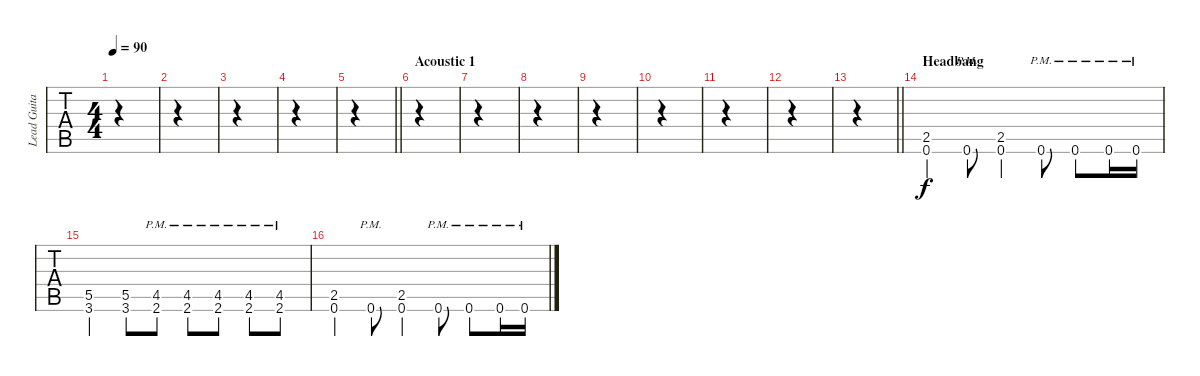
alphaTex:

\track ("Lead Guitar" "Lead Guita") {instrument distortionguitar}
\staff {tabs}
\tuning (D4 A3 F3 C3 G2 D2) {hide}
\ts (4 4)
\tempo 90
\clef g2
\ks c
|
|
|
|
\barLineRight lightlight
|
\section ("" "Acoustic 1")
|
|
|
|
|
|
|
\barLineRight lightlight
|
\section ("" "Headbang")
(2.5 0.6).4 0.6{pm}.8 (2.5 0.6).4 0.6{pm}.8 0.6{pm}.8 0.6{pm}.16 0.6{pm}.16 |
(5.5 3.6).4 (5.5 3.6).8 (4.5{pm} 2.6{pm}).8 (4.5{pm} 2.6{pm}).8 (4.5{pm} 2.6{pm}).8 (4.5{pm} 2.6{pm}).8 (4.5{pm} 2.6{pm}).8 |
(2.5 0.6).4 0.6{pm}.8 (2.5 0.6).4 0.6{pm}.8 0.6{pm}.8 0.6{pm}.16 0.6{pm}.16
